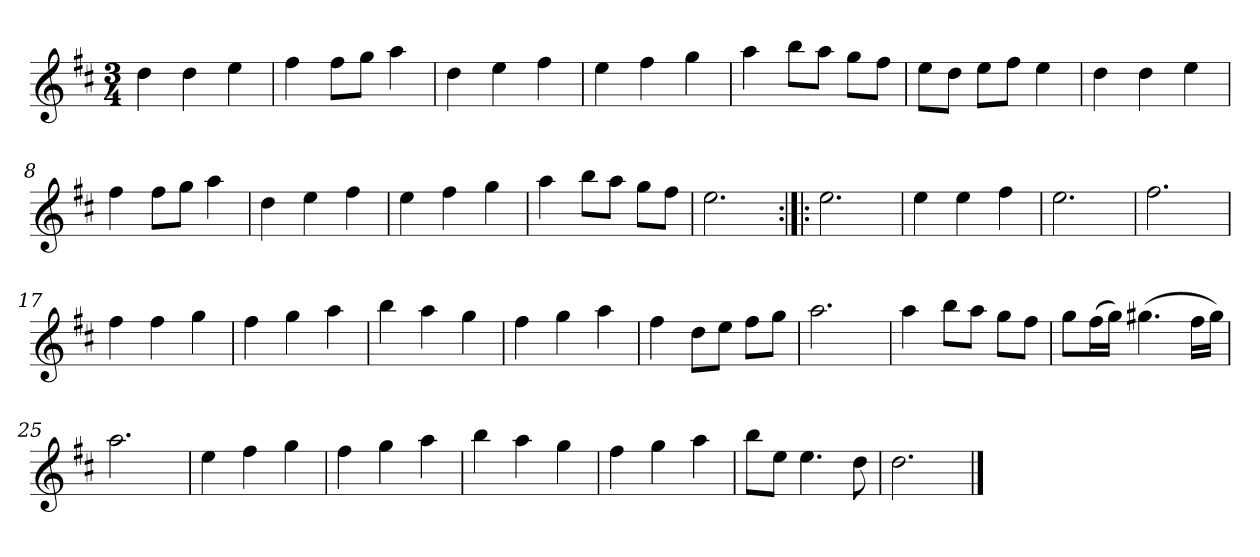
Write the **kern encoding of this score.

**kern
*part1
*staff1
*clefG2
*k[f#c#]
*D:
*M3/4
*MM120
=1
4dd
4dd
4ee
=2
4ff#
8ff#\L
8gg\J
4aa
=3
4dd
4ee
4ff#
=4
4ee
4ff#
4gg
=5
4aa
8bb\L
8aa\J
8gg\L
8ff#\J
=6
8ee\L
8dd\J
8ee\L
8ff#\J
4ee
=7
4dd
4dd
4ee
=8
4ff#
8ff#\L
8gg\J
4aa
=9
4dd
4ee
4ff#
=10
4ee
4ff#
4gg
=11
4aa
8bb\L
8aa\J
8gg\L
8ff#\J
=12
2.ee
=13:|!|:
2.ee
=14
4ee
4ee
4ff#
=15
2.ee
=16
2.ff#
=17
4ff#
4ff#
4gg
=18
4ff#
4gg
4aa
=19
4bb
4aa
4gg
=20
4ff#
4gg
4aa
=21
4ff#
8dd\L
8ee\J
8ff#\L
8gg\J
=22
2.aa
=23
4aa
8bb\L
8aa\J
8gg\L
8ff#\J
=24
8gg\L
(16ff#\L
16gg\JJ)
(4.gg#X
16ff#\LL
16gg#\JJ)
=25
2.aa
=26
4ee
4ff#
4gg
=27
4ff#
4gg
4aa
=28
4bb
4aa
4gg
=29
4ff#
4gg
4aa
=30
8bb\L
8ee\J
4.ee
8dd
=31
2.dd
==
*-
